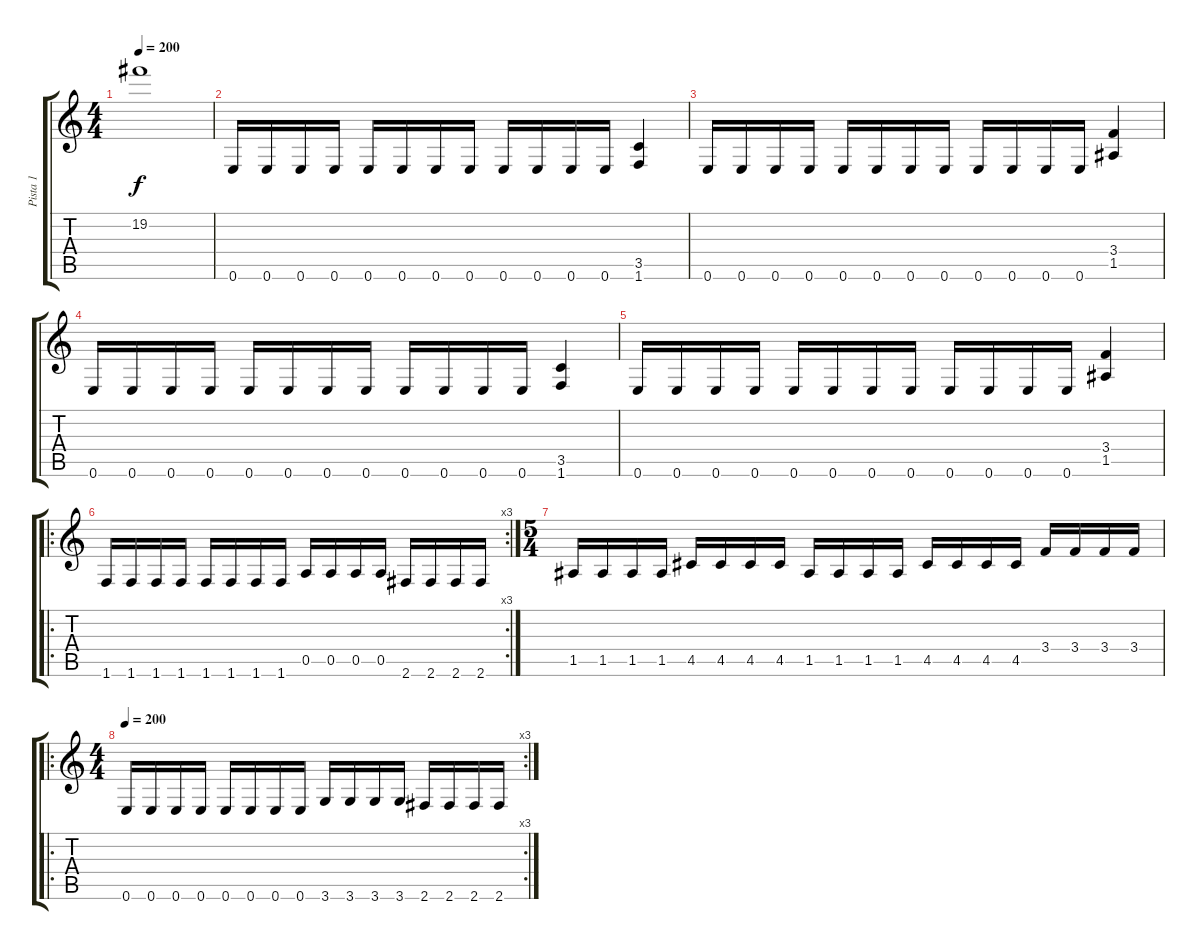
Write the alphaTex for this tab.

\track ("Pista 1" "Pista 1") {instrument distortionguitar}
\staff {score tabs}
\tuning (E4 B3 G3 D3 A2 E2) {hide}
\ts (4 4)
\tempo 200
\clef g2
\ks c
19.2{t}.1{dy f} |
0.6.16 0.6.16 0.6.16 0.6.16 0.6.16 0.6.16 0.6.16 0.6.16 0.6.16 0.6.16 0.6.16 0.6.16 (3.5 1.6).4 |
0.6.16 0.6.16 0.6.16 0.6.16 0.6.16 0.6.16 0.6.16 0.6.16 0.6.16 0.6.16 0.6.16 0.6.16 (3.4 1.5).4 |
0.6.16 0.6.16 0.6.16 0.6.16 0.6.16 0.6.16 0.6.16 0.6.16 0.6.16 0.6.16 0.6.16 0.6.16 (3.5 1.6).4 |
0.6.16 0.6.16 0.6.16 0.6.16 0.6.16 0.6.16 0.6.16 0.6.16 0.6.16 0.6.16 0.6.16 0.6.16 (3.4 1.5).4 |
\ro
\rc 3
1.6.16 1.6.16 1.6.16 1.6.16 1.6.16 1.6.16 1.6.16 1.6.16 0.5.16 0.5.16 0.5.16 0.5.16 2.6.16 2.6.16 2.6.16 2.6.16 |
\ts (5 4)
1.5.16 1.5.16 1.5.16 1.5.16 4.5.16 4.5.16 4.5.16 4.5.16 1.5.16 1.5.16 1.5.16 1.5.16 4.5.16 4.5.16 4.5.16 4.5.16 3.4.16 3.4.16 3.4.16 3.4.16 |
\ro
\rc 3
\ts (4 4)
\tempo 200
0.6.16 0.6.16 0.6.16 0.6.16 0.6.16 0.6.16 0.6.16 0.6.16 3.6.16 3.6.16 3.6.16 3.6.16 2.6.16 2.6.16 2.6.16 2.6.16
